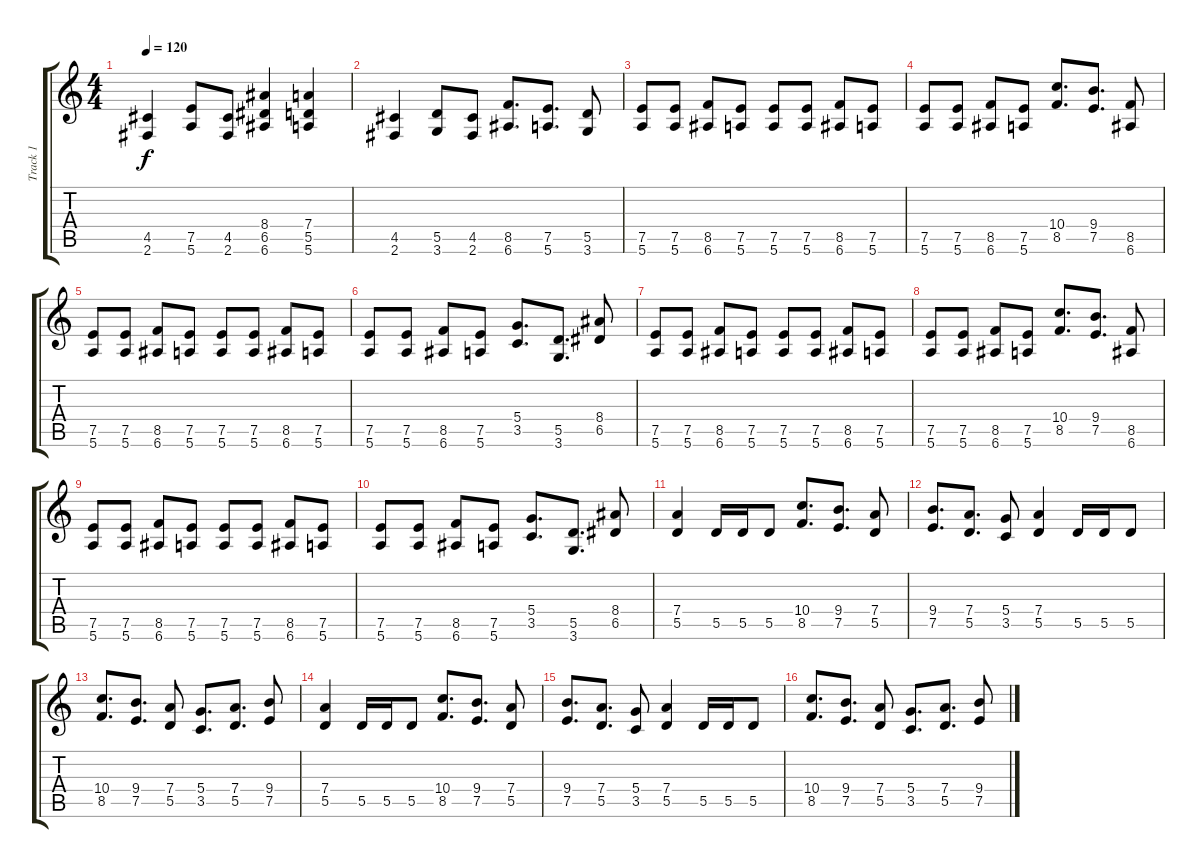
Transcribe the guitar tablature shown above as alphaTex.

\track ("Track 1" "Track 1") {instrument distortionguitar}
\staff {score tabs}
\tuning (E4 B3 G3 D3 A2 E2) {hide}
\ts (4 4)
\tempo 120
\clef g2
\ks c
(4.5 2.6).4{dy f} (7.5 5.6).8 (4.5 2.6).8 (8.4 6.5 6.6).4 (7.4 5.5 5.6).4 |
(4.5 2.6).4 (5.5 3.6).8 (4.5 2.6).8 (8.5 6.6).8{d} (7.5 5.6).8{d} (5.5 3.6).8 |
(7.5 5.6).8 (7.5 5.6).8 (8.5 6.6).8 (7.5 5.6).8 (7.5 5.6).8 (7.5 5.6).8 (8.5 6.6).8 (7.5 5.6).8 |
(7.5 5.6).8 (7.5 5.6).8 (8.5 6.6).8 (7.5 5.6).8 (10.4 8.5).8{d} (9.4 7.5).8{d} (8.5 6.6).8 |
(7.5 5.6).8 (7.5 5.6).8 (8.5 6.6).8 (7.5 5.6).8 (7.5 5.6).8 (7.5 5.6).8 (8.5 6.6).8 (7.5 5.6).8 |
(7.5 5.6).8 (7.5 5.6).8 (8.5 6.6).8 (7.5 5.6).8 (5.4 3.5).8{d} (5.5 3.6).8{d} (8.4 6.5).8 |
(7.5 5.6).8 (7.5 5.6).8 (8.5 6.6).8 (7.5 5.6).8 (7.5 5.6).8 (7.5 5.6).8 (8.5 6.6).8 (7.5 5.6).8 |
(7.5 5.6).8 (7.5 5.6).8 (8.5 6.6).8 (7.5 5.6).8 (10.4 8.5).8{d} (9.4 7.5).8{d} (8.5 6.6).8 |
(7.5 5.6).8 (7.5 5.6).8 (8.5 6.6).8 (7.5 5.6).8 (7.5 5.6).8 (7.5 5.6).8 (8.5 6.6).8 (7.5 5.6).8 |
(7.5 5.6).8 (7.5 5.6).8 (8.5 6.6).8 (7.5 5.6).8 (5.4 3.5).8{d} (5.5 3.6).8{d} (8.4 6.5).8 |
(7.4 5.5).4 5.5.16 5.5.16 5.5.8 (10.4 8.5).8{d} (9.4 7.5).8{d} (7.4 5.5).8 |
(9.4 7.5).8{d} (7.4 5.5).8{d} (5.4 3.5).8 (7.4 5.5).4 5.5.16 5.5.16 5.5.8 |
(10.4 8.5).8{d} (9.4 7.5).8{d} (7.4 5.5).8 (5.4 3.5).8{d} (7.4 5.5).8{d} (9.4 7.5).8 |
(7.4 5.5).4 5.5.16 5.5.16 5.5.8 (10.4 8.5).8{d} (9.4 7.5).8{d} (7.4 5.5).8 |
(9.4 7.5).8{d} (7.4 5.5).8{d} (5.4 3.5).8 (7.4 5.5).4 5.5.16 5.5.16 5.5.8 |
(10.4 8.5).8{d} (9.4 7.5).8{d} (7.4 5.5).8 (5.4 3.5).8{d} (7.4 5.5).8{d} (9.4 7.5).8
